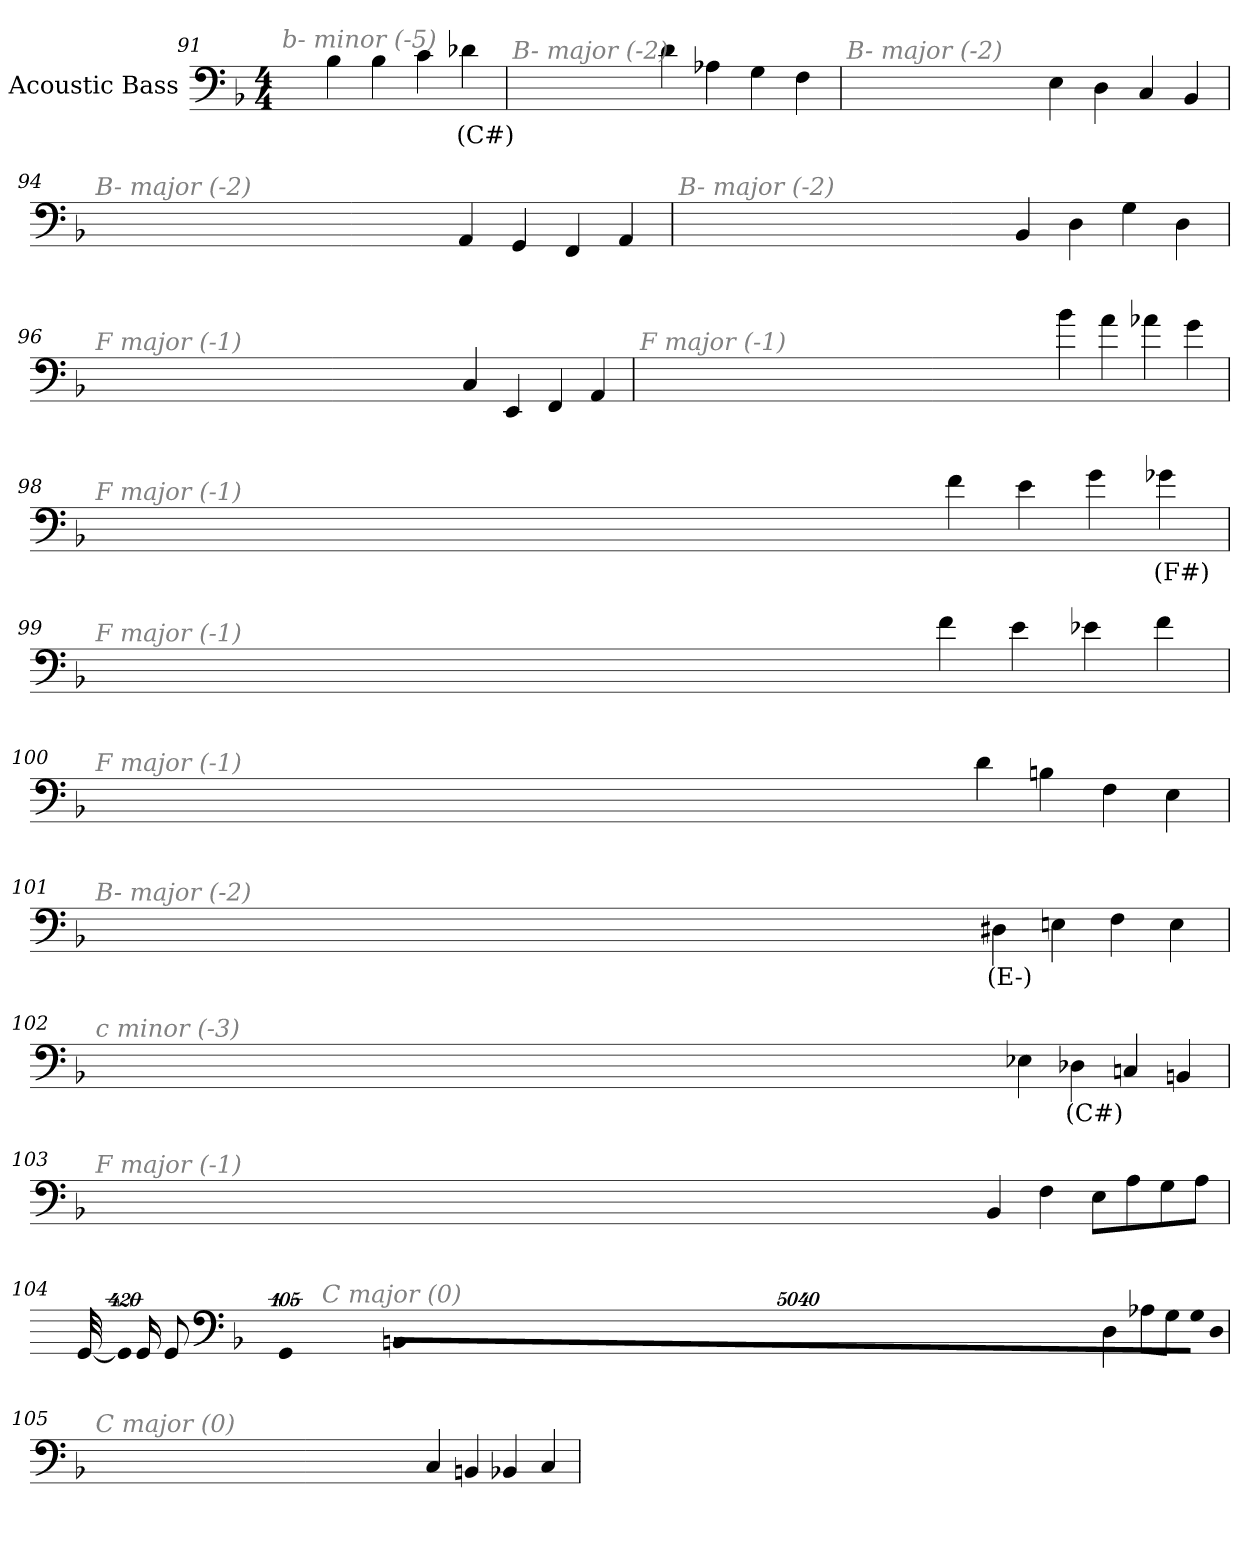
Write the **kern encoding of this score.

**kern	**text
*part1	*part1
*staff1	*staff1
*I"Acoustic Bass	*
*clefF4	*
*ITrd7c12	*
*k[b-]	*
*F:	*
*M4/4	*
=91	=91
!LO:TX:i:color=#808080:t=b- minor (-5)	!
4BB-	.
4BB-	.
4C	.
4D-Xi	(C#)
=92	=92
!LO:TX:i:color=#808080:t=B- major (-2)	!
4D	.
4AA-X	.
4GG	.
4FF	.
=93	=93
!LO:TX:i:color=#808080:t=B- major (-2)	!
4EE	.
4DD	.
4CC	.
4BBB-	.
=94	=94
!LO:TX:i:color=#808080:t=B- major (-2)	!
4AAA	.
4GGG	.
4FFF	.
4AAA	.
=95	=95
!LO:TX:i:color=#808080:t=B- major (-2)	!
4BBB-	.
4DD	.
4GG	.
4DD	.
=96	=96
!LO:TX:i:color=#808080:t=F major (-1)	!
4CC	.
4EEE	.
4FFF	.
4AAA	.
=97	=97
!LO:TX:i:color=#808080:t=F major (-1)	!
4B-	.
4A	.
4A-X	.
4G	.
=98	=98
!LO:TX:i:color=#808080:t=F major (-1)	!
4F	.
4E	.
4G	.
4G-Xi	(F#)
=99	=99
!LO:TX:i:color=#808080:t=F major (-1)	!
4F	.
4E	.
4E-X	.
4F	.
=100	=100
!LO:TX:i:color=#808080:t=F major (-1)	!
4D	.
4BBn	.
4FF	.
4EE	.
=101	=101
!LO:TX:i:color=#808080:t=B- major (-2)	!
4DD#Xj	(E-)
4EEn	.
4FF	.
4EE	.
=102	=102
!LO:TX:i:color=#808080:t=c minor (-3)	!
4EE-X	.
4DD-Xi	(C#)
4CCn	.
4BBBn	.
=103	=103
!LO:TX:i:color=#808080:t=F major (-1)	!
4BBB-	.
4FF	.
8EEL	.
8AA	.
8GG	.
8AAJ	.
=104	=104
!LO:TX:i:color=#808080:t=C major (0)	!
4DD	.
8AA-XL	.
8GGJ	.
!LO:N:vis=8	!
40320%3347GGL	.
!LO:N:vis=8	!
40320%3347DD	.
!LO:N:vis=8	!
40320%3347BBBnJ	.
!LO:N:vis=1024	!
[13440%13GGG	.
8GGG_	.
16GGG_	.
32GGG_	.
!LO:N:vis=1024%31	!
13440%407GGG]	.
=105	=105
!LO:TX:i:color=#808080:t=C major (0)	!
4CC	.
4BBBn	.
4BBB-X	.
4CC	.
=	=
*-	*-
